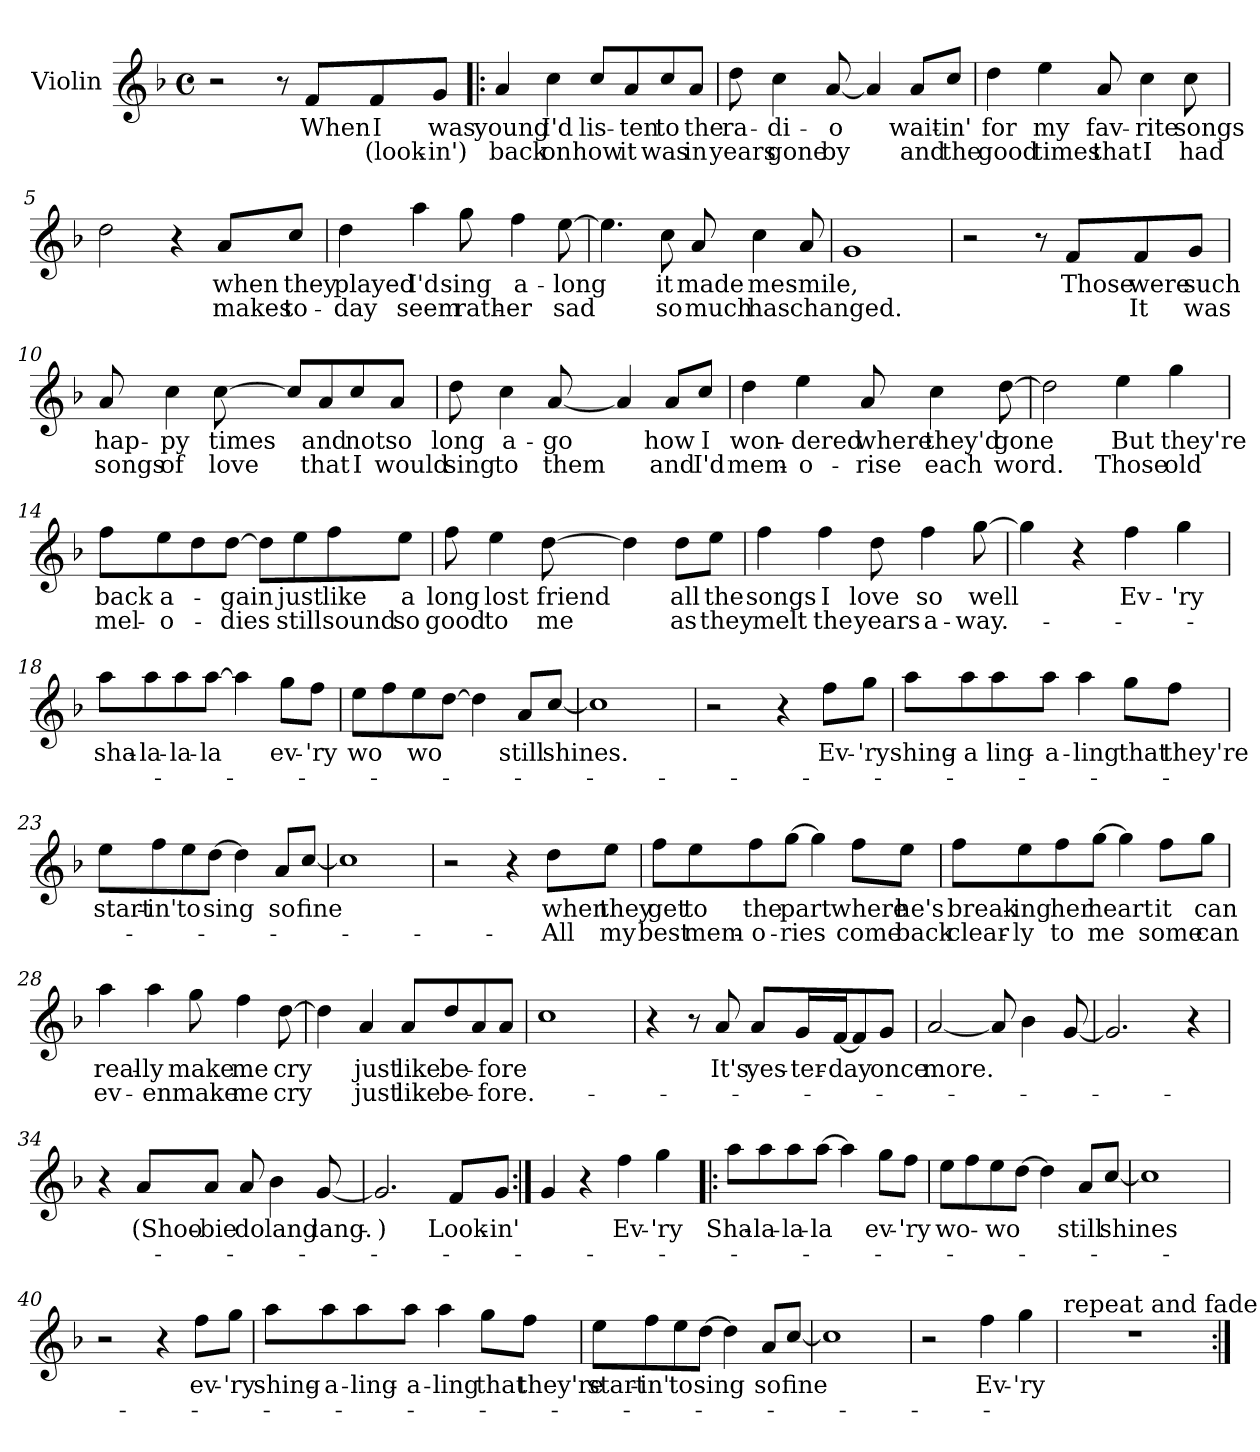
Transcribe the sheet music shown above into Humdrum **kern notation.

**kern	**text	**text
*part1	*part1	*part1
*staff1	*staff1	*staff1
*I"Violin	*	*
*I'Vln	*	*
*clefG2	*	*
*k[b-]	*	*
*F:	*	*
*M4/4	*	*
*met(c)	*	*
=1	=1	=1
2r	.	.
8r	.	.
8f/L	When	.
8f/	I	(look-
8g/J	was	-in')
=2!|:	=2!|:	=2!|:
4a/	young	back
4cc\	I'd	on
8cc/L	lis-	how
8a/	-ten	it
8cc/	to	was
8a/J	the	in
=3	=3	=3
8dd\	ra-	years
4cc\	-di-	gone
[8a/	-o	by
4a/]	.	.
8a/L	wait-	and
8cc/J	-in'	the
!!LO:LB:g=z
=4	=4	=4
4dd\	for	good
4ee\	my	times
8a/	fav-	that
4cc\	-rite	I
8cc\	songs	had
=5	=5	=5
2dd\	.	.
4r	.	.
8a/L	when	makes
8cc/J	they	to-
=6	=6	=6
4dd\	played	-day
4aa\	I'd	seem
8gg\	sing	rath-
4ff\	a-	-er
[8ee\	-long	sad
=7	=7	=7
4.ee\]	.	.
8cc\	it	so
8a/	made	much
4cc\	me	has
8a/	smile,	changed.
=8	=8	=8
1g	.	.
!!LO:LB:g=z
=9	=9	=9
2r	.	.
8r	.	.
8f/L	Those	.
8f/	were	It
8g/J	such	was
=10	=10	=10
8a/	hap-	songs
4cc\	-py	of
[8cc\	times	love
8cc/L]	.	.
8a/	and	that
8cc/	not	I
8a/J	so	would
=11	=11	=11
8dd\	long	sing
4cc\	a-	to
[8a/	-go	them
4a/]	.	.
8a/L	how	and
8cc/J	I	I'd
=12	=12	=12
4dd\	won-	mem-
4ee\	-dered	-o-
8a/	where	-rise
4cc\	they'd	each
[8dd\	gone	word.
!!LO:LB:g=z
=13	=13	=13
2dd\]	.	.
4ee\	But	Those
4gg\	they're	old
=14	=14	=14
8ff\L	back	mel-
8ee\	a-	-o-
8dd\	.	.
[8dd\J	-gain	-dies
8dd\L]	.	.
8ee\	just	still
8ff\	like	sound
8ee\J	a	so
=15	=15	=15
8ff\	long	good
4ee\	lost	to
[8dd\	friend	me
4dd\]	.	.
8dd\L	all	as
8ee\J	the	they
=16	=16	=16
4ff\	songs	melt
4ff\	I	the
8dd\	love	years
4ff\	so	a-
[8gg\	well	-way.-
!!LO:LB:g=z
=17	=17	=17
4gg\]	.	.
4r	.	.
4ff\	Ev-	.
4gg\	-'ry	.
=18	=18	=18
8aa\L	sha-	.
8aa\	-la-	.
8aa\	-la-	.
[8aa\J	-la	.
4aa\]	.	.
8gg\L	ev-	.
8ff\J	-'ry	.
=19	=19	=19
8ee\L	wo	.
8ff\	.	.
8ee\	wo	.
[8dd\J	.	.
4dd\]	.	.
8a/L	still	.
[8cc/J	shines.	.
=20	=20	=20
1cc]	.	.
!!LO:LB:g=z
=21	=21	=21
2r	.	.
4r	.	.
8ff\L	Ev-	.
8gg\J	-'ry	.
=22	=22	=22
8aa\L	shing-	.
8aa\	-a	.
8aa\	ling-	.
8aa\J	-a-	.
4aa\	-ling	.
8gg\L	that	.
8ff\J	they're	.
=23	=23	=23
8ee\L	start-	.
8ff\	-in'	.
8ee\	to	.
[8dd\J	sing	.
4dd\]	.	.
8a/L	so	.
[8cc/J	fine	.
=24	=24	=24
1cc]	.	.
=25	=25	=25
2r	.	.
4r	.	.
8dd\L	when	All
8ee\J	they	my
!!LO:LB:g=z
=26	=26	=26
8ff\L	get	best
8ee\	to	mem-
8ff\	the	-o-
[8gg\J	part	-ries
4gg\]	.	.
8ff\L	where	come
8ee\J	he's	back
=27	=27	=27
8ff\L	break-	clear-
8ee\	-ing	-ly
8ff\	her	to
[8gg\J	heart	me
4gg\]	.	.
8ff\L	it	some
8gg\J	can	can
=28	=28	=28
4aa\	real-	ev-
4aa\	-ly	-en
8gg\	make	make
4ff\	me	me
[8dd\	cry	cry
!!LO:PB:g=z
=29	=29	=29
4dd\]	.	.
4a/	just	just
8a/L	like	like
8dd/	be-	be-
8a/	.	.
8a/J	-fore	-fore.-
=30	=30	=30
1cc	.	.
=31	=31	=31
4r	.	.
8r	.	.
8a/	It's	.
8a/L	yes-	.
16g/L	-ter-	.
[16f/J	-day	.
8f/]	.	.
8g/J	once	.
=32	=32	=32
[2a/	more.	.
8a/]	.	.
4b-\	.	.
[8g/	.	.
=33	=33	=33
2.g/]	.	.
4r	.	.
=34	=34	=34
4r	.	.
8a/L	(Shoo-	.
8a/J	-bie	.
8a/	do	.
4b-\	lang	.
[8g/	lang.-	.
!!LO:LB:g=z
=35	=35	=35
2.g/]	-)	.
8f/L	Look-	.
8g/J	-in'	.
=36:|!	=36:|!	=36:|!
4g/	.	.
4r	.	.
4ff\	Ev-	.
4gg\	-'ry	.
=37!|:	=37!|:	=37!|:
8aa\L	Sha-	.
8aa\	-la-	.
8aa\	-la-	.
[8aa\J	-la	.
4aa\]	.	.
8gg\L	ev-	.
8ff\J	-'ry	.
=38	=38	=38
8ee\L	wo-	.
8ff\	.	.
8ee\	-wo	.
[8dd\J	.	.
4dd\]	.	.
8a/L	still	.
[8cc/J	shines	.
=39	=39	=39
1cc]	.	.
=40	=40	=40
2r	.	.
4r	.	.
8ff\L	ev-	.
8gg\J	-'ry	.
!!LO:LB:g=z
=41	=41	=41
8aa\L	shing-	.
8aa\	-a-	.
8aa\	-ling-	.
8aa\J	-a-	.
4aa\	-ling	.
8gg\L	that	.
8ff\J	they're	.
=42	=42	=42
8ee\L	start-	.
8ff\	-in'	.
8ee\	to	.
[8dd\J	sing	.
4dd\]	.	.
8a/L	so	.
[8cc/J	fine	.
=43	=43	=43
1cc]	.	.
=44	=44	=44
2r	.	.
4ff\	Ev-	.
4gg\	-'ry	.
=45	=45	=45
!LO:TX:a:t=repeat and fade	!	!
1r	.	.
=:|!	=:|!	=:|!
*-	*-	*-
